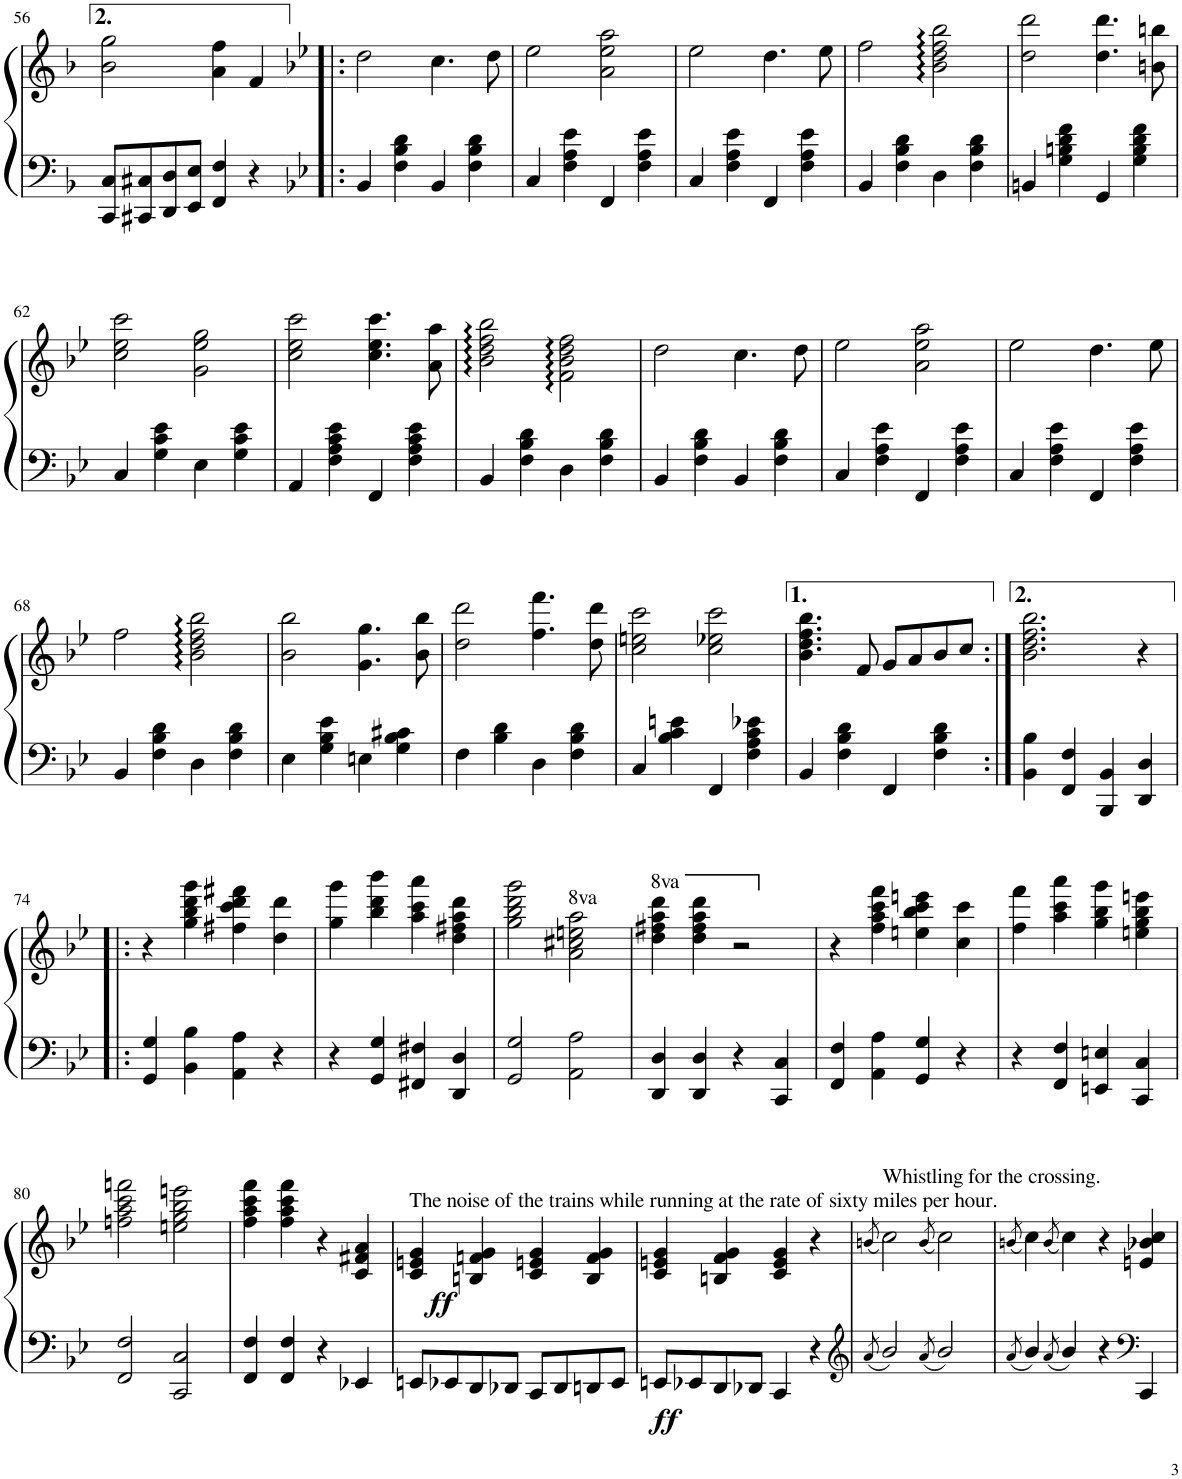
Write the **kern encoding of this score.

**kern	**kern	**dynam
*part1	*part1	*part1
*staff2	*staff1	*staff1/2
*I"Piano	*	*
*I'Pno	*	*
!!LO:PB:g=z
*clefF4	*clefG2	*
*k[b-]	*k[b-]	*
*M4/4	*M4/4	*
*met(c)	*met(c)	*
=56	=56	=56
8CC/ 8C/L	2b-\ 2gg\	.
8CC#X/ 8C#X/	.	.
8DD/ 8D/	.	.
8EE/ 8E/J	.	.
4FF/ 4F/	4a\ 4ff\	.
4r	4f/	.
=57!|:	=57!|:	=57!|:
*k[b-e-]	*k[b-e-]	*
4BB-/	2dd\	.
4F\ 4B-\ 4d\	.	.
4BB-/	4.cc\	.
4F\ 4B-\ 4d\	.	.
.	8dd\	.
=58	=58	=58
4C/	2ee-\	.
4F\ 4A\ 4e-\	.	.
4FF/	2a\ 2ee-\ 2aa\	.
4F\ 4A\ 4e-\	.	.
=59	=59	=59
4C/	2ee-\	.
4F\ 4A\ 4e-\	.	.
4FF/	4.dd\	.
4F\ 4A\ 4e-\	.	.
.	8ee-\	.
=60	=60	=60
4BB-/	2ff\	.
4F\ 4B-\ 4d\	.	.
4D\	2b-\ 2dd\ 2ff\ 2bb-\	.
4F\ 4B-\ 4d\	.	.
=61	=61	=61
4BBn/	2dd\ 2ddd\	.
4G\ 4Bn\ 4d\ 4f\	.	.
4GG/	4.dd\ 4.ddd\	.
4G\ 4B\ 4d\ 4f\	.	.
.	8bn\ 8bbn\	.
!!LO:LB:g=z
=62	=62	=62
4C/	2cc\ 2ee-\ 2ccc\	.
4G\ 4c\ 4e-\	.	.
4E-\	2g\ 2ee-\ 2gg\	.
4G\ 4c\ 4e-\	.	.
=63	=63	=63
4AA/	2cc\ 2ee-\ 2ccc\	.
4F\ 4A\ 4c\ 4e-\	.	.
4FF/	4.cc\ 4.ee-\ 4.ccc\	.
4F\ 4A\ 4c\ 4e-\	.	.
.	8a\ 8aa\	.
=64	=64	=64
4BB-/	2b-\ 2dd\ 2ff\ 2bb-\	.
4F\ 4B-\ 4d\	.	.
4D\	2f\ 2b-\ 2dd\ 2ff\	.
4F\ 4B-\ 4d\	.	.
=65	=65	=65
4BB-/	2dd\	.
4F\ 4B-\ 4d\	.	.
4BB-/	4.cc\	.
4F\ 4B-\ 4d\	.	.
.	8dd\	.
=66	=66	=66
4C/	2ee-\	.
4F\ 4A\ 4e-\	.	.
4FF/	2a\ 2ee-\ 2aa\	.
4F\ 4A\ 4e-\	.	.
=67	=67	=67
4C/	2ee-\	.
4F\ 4A\ 4e-\	.	.
4FF/	4.dd\	.
4F\ 4A\ 4e-\	.	.
.	8ee-\	.
!!LO:LB:g=z
=68	=68	=68
4BB-/	2ff\	.
4F\ 4B-\ 4d\	.	.
4D\	2b-\ 2dd\ 2ff\ 2bb-\	.
4F\ 4B-\ 4d\	.	.
=69	=69	=69
4E-\	2b-\ 2bb-\	.
4G\ 4B-\ 4e-\	.	.
4En\	4.g\ 4.gg\	.
4G\ 4B-\ 4c#X\	.	.
.	8b-\ 8bb-\	.
=70	=70	=70
4F\	2dd\ 2ddd\	.
4B-\ 4d\	.	.
4D\	4.ff\ 4.fff\	.
4F\ 4B-\ 4d\	.	.
.	8dd\ 8ddd\	.
=71	=71	=71
4C/	2cc\ 2een\ 2ccc\	.
4B-\ 4c\ 4en\	.	.
4FF/	2cc\ 2ee-X\ 2ccc\	.
4F\ 4A\ 4c\ 4e-X\	.	.
=72	=72	=72
4BB-/	4.b-\ 4.dd\ 4.ff\ 4.bb-\	.
4F\ 4B-\ 4d\	.	.
.	8f/	.
4FF/	8g/L	.
.	8a/	.
4F\ 4B-\ 4d\	8b-/	.
.	8cc/J	.
=73:|!	=73:|!	=73:|!
4BB-\ 4B-\	2.b-\ 2.dd\ 2.ff\ 2.bb-\	.
4FF/ 4F/	.	.
4BBB-/ 4BB-/	.	.
4DD/ 4D/	4r	.
!!LO:LB:g=z
=74!|:	=74!|:	=74!|:
4GG/ 4G/	4r	.
4BB-\ 4B-\	4gg\ 4bb-\ 4ddd\ 4ggg\	.
4AA\ 4A\	4ff#X\ 4ccc\ 4ddd\ 4fff#X\	.
4r	4dd\ 4ddd\	.
=75	=75	=75
4r	4gg\ 4ggg\	.
4GG/ 4G/	4bb-\ 4ddd\ 4bbb-\	.
4FF#X/ 4F#X/	4aa\ 4ccc\ 4aaa\	.
4DD/ 4D/	4dd\ 4ff#X\ 4aa\ 4ddd\	.
=76	=76	=76
2GG/ 2G/	2gg\ 2bb-\ 2ddd\ 2ggg\	.
*	*8va	*
2AA\ 2A\	2aa\ 2ccc#X\ 2eeen\ 2aaa\	.
=77	=77	=77
*	*X8va	*
*	*8va	*
4DD/ 4D/	4ddd\ 4fff#X\ 4aaa\ 4dddd\	.
4DD/ 4D/	4ddd\ 4fff#\ 4aaa\ 4dddd\	.
4r	2r	.
4CC/ 4C/	.	.
=78	=78	=78
*	*X8va	*
4FF/ 4F/	4r	.
4AA\ 4A\	4ff\ 4aa\ 4ccc\ 4fff\	.
4GG/ 4G/	4een\ 4bb-\ 4ccc\ 4eeen\	.
4r	4cc\ 4ccc\	.
=79	=79	=79
4r	4ff\ 4fff\	.
4FF/ 4F/	4aa\ 4ccc\ 4aaa\	.
4EEn/ 4En/	4gg\ 4bb-\ 4ggg\	.
4CC/ 4C/	4een\ 4gg\ 4bb-\ 4eeen\	.
!!LO:LB:g=z
=80	=80	=80
2FF/ 2F/	2ffn\ 2aa\ 2ccc\ 2fffn\	.
2CC/ 2C/	2een\ 2gg\ 2bb-\ 2eeen\	.
=81	=81	=81
4FF/ 4F/	4ff\ 4aa\ 4ccc\ 4fff\	.
4FF/ 4F/	4ff\ 4aa\ 4ccc\ 4fff\	.
4r	4r	.
4EE-X/	4c/ 4f#X/ 4a/	.
=82	=82	=82
!	!LO:TX:a:t=The noise of the trains while running at the rate of sixty miles per hour.	!
!	!	!LO:DY:b
8EEn/L	4c/ 4en/ 4g/	ff
8EE-X/	.	.
8DD/	4Bn/ 4fn/ 4g/	.
8DD-X/J	.	.
8CC/L	4c/ 4en/ 4g/	.
8DD-/	.	.
8DDn/	4B/ 4f/ 4g/	.
8EE-/J	.	.
=83	=83	=83
!	!	!LO:DY:b=2
8EEn/L	4c/ 4en/ 4g/	ff
8EE-X/	.	.
8DD/	4Bn/ 4f/ 4g/	.
8DD-X/J	.	.
4CC/	4c/ 4e/ 4g/	.
4r	4r	.
=84	=84	=84
*clefG2	*	*
8qa/	(8qbn/	.
!	!LO:TX:a:t=Whistling for the crossing.	!
2b-/	2cc\)	.
8qa/	(8qb/	.
2b-/	2cc\)	.
=85	=85	=85
8qa/	(8qbn/	.
4b-/	4cc\)	.
8qa/	(8qb/	.
4b-/	4cc\)	.
4r	4r	.
*clefF4	*	*
4CC/	4en/ 4b-X/ 4cc/	.
=	=	=
*-	*-	*-
